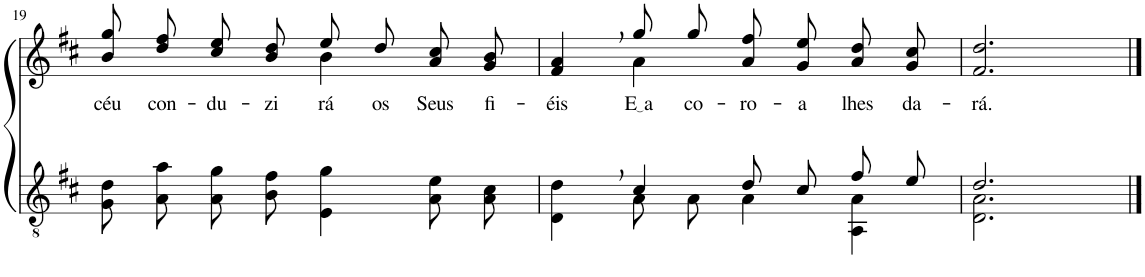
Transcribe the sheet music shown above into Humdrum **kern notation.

**kern	**kern	**text
*part2	*part1	*part1
*staff2	*staff1	*staff1
*I"Parte III e IV	*I"Parte I e II	*
!!LO:PB:g=z
*clefGv2	*clefG2	*
*Trd3c5	*Trd3c5	*
*k[f#c#]	*k[f#c#]	*
*M4/4	*M4/4	*
=19	=19	=19
!	!	!LO:LY:b
*	*^	*
8G\ 8d\L	8b\ 8gg\L	2ryy	céu
!	!	!	!LO:LY:b
8A\ 8a\J	8dd\ 8ff#\J	.	con-
!	!	!	!LO:LY:b
8A\ 8g\L	8cc#\ 8ee\L	.	-du-
!	!	!	!LO:LY:b
8B\ 8f#\J	8b\ 8dd\J	.	-zi-
!	!	!	!LO:LY:b
4E\ 4g\	8ee/L	4b\	-rá
!	!	!	!LO:LY:b
.	8dd/J	.	os
!	!	!	!LO:LY:b
8A\ 8e\L	8a/ 8cc#/L	4ryy	Seus
!	!	!	!LO:LY:b
8A\ 8c#\J	8g/ 8b/J	.	fi-
=20	=20	=20	=20
*^	*	*	*
!	!	!	!	!LO:LY:b
4ryy	4D\ 4d\	4f#/, 4a/,	4ryy	-éis
!	!	!	!	!LO:LY:b
4c#/	8A\L	8gg/L	4a\	E a
!	!	!	!	!LO:LY:b
.	8A\J	8gg/J	.	co-
!	!	!	!	!LO:LY:b
8d/L	4A\	8a\ 8ff#\L	2ryy	-ro-
!	!	!	!	!LO:LY:b
8c#/J	.	8g\ 8ee\J	.	-a
!	!	!	!	!LO:LY:b
8f#/L	4AA\ 4A\	8a\ 8dd\L	.	lhes
!	!	!	!	!LO:LY:b
8e/J	.	8g\ 8cc#\J	.	da-
*	*	*v	*v	*
=21	=21	=21	=21
!	!	!	!LO:LY:b
2.d/	2.D\ 2.A\	2.f#/ 2.dd/	-rá.
*v	*v	*	*
==	==	==
*-	*-	*-
